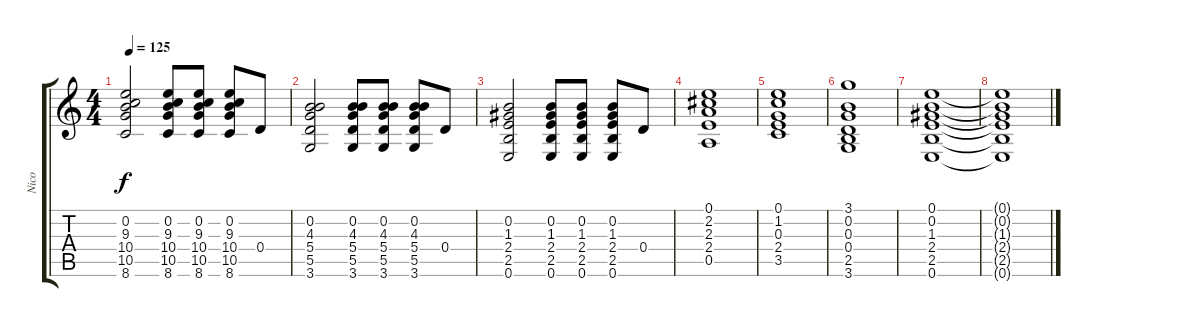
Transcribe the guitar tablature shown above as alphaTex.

\track ("Nico" "Nico") {instrument distortionguitar}
\staff {score tabs}
\tuning (E4 B3 G3 D3 A2 E2) {hide}
\ts (4 4)
\tempo 125
\clef g2
\ks c
(0.2 9.3 10.4 10.5 8.6).2{dy f} (0.2 9.3 10.4 10.5 8.6).8 (0.2 9.3 10.4 10.5 8.6).8 (0.2 9.3 10.4 10.5 8.6).8 0.4.8 |
(0.2 4.3 5.4 5.5 3.6).2 (0.2 4.3 5.4 5.5 3.6).8 (0.2 4.3 5.4 5.5 3.6).8 (0.2 4.3 5.4 5.5 3.6).8 0.4.8 |
(0.2 1.3 2.4 2.5 0.6).2 (0.2 1.3 2.4 2.5 0.6).8 (0.2 1.3 2.4 2.5 0.6).8 (0.2 1.3 2.4 2.5 0.6).8 0.4.8 |
(0.1 2.2 2.3 2.4 0.5).1 |
(0.1 1.2 0.3 2.4 3.5).1 |
(3.1 0.2 0.3 0.4 2.5 3.6).1 |
(0.1 0.2 1.3 2.4 2.5 0.6).1 |
(0.1{t} 0.2{t} 1.3{t} 2.4{t} 2.5{t} 0.6{t}).1
